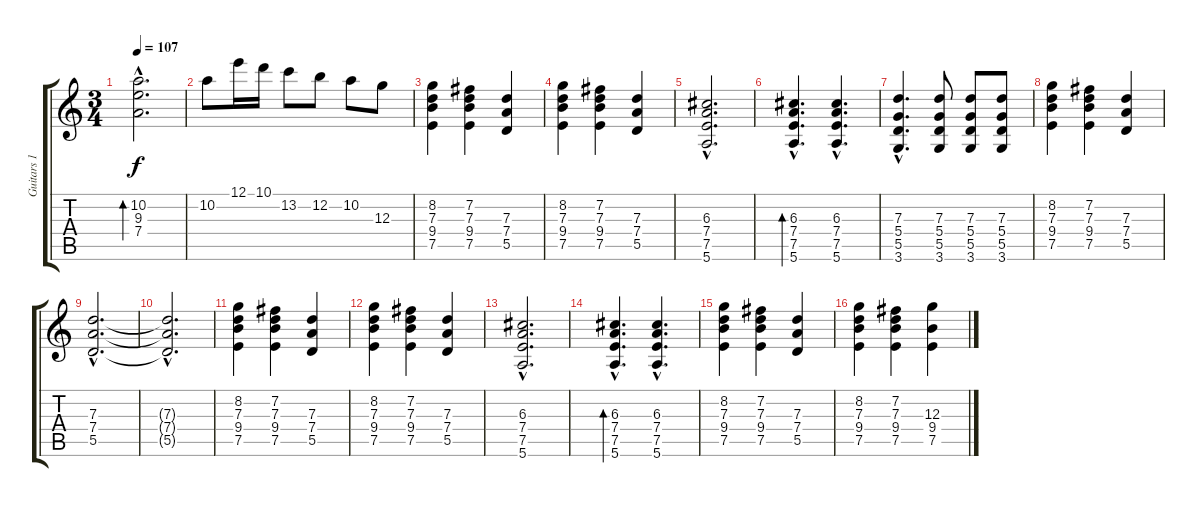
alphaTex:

\track ("Guitars 1" "Guitars 1") {instrument acousticguitarnylon}
\staff {score tabs}
\tuning (E4 B3 G3 D3 A2 E2) {hide}
\ts (3 4)
\tempo 107
\clef g2
\ks c
(10.2{hac} 9.3{hac} 7.4{hac}).2{d bd 240 dy f} |
10.2.8 12.1.16 10.1.16 13.2.8 12.2.8 10.2.8 12.3.8 |
(8.2 7.3 9.4 7.5).4 (7.2 7.3 9.4 7.5).4 (7.3 7.4 5.5).4 |
(8.2 7.3 9.4 7.5).4 (7.2 7.3 9.4 7.5).4 (7.3 7.4 5.5).4 |
(6.3{hac} 7.4{hac} 7.5{hac} 5.6{hac}).2{d} |
(6.3{hac} 7.4{hac} 7.5{hac} 5.6{hac}).4{d bd 120} (6.3{hac} 7.4{hac} 7.5{hac} 5.6{hac}).4{d} |
(7.3{hac} 5.4{hac} 5.5{hac} 3.6{hac}).4{d} (7.3 5.4 5.5 3.6).8 (7.3 5.4 5.5 3.6).8 (7.3 5.4 5.5 3.6).8 |
(8.2 7.3 9.4 7.5).4 (7.2 7.3 9.4 7.5).4 (7.3 7.4 5.5).4 |
(7.3{hac} 7.4{hac} 5.5{hac}).2{d} |
(7.3{hac t} 7.4{hac t} 5.5{hac t}).2{d} |
(8.2 7.3 9.4 7.5).4 (7.2 7.3 9.4 7.5).4 (7.3 7.4 5.5).4 |
(8.2 7.3 9.4 7.5).4 (7.2 7.3 9.4 7.5).4 (7.3 7.4 5.5).4 |
(6.3{hac} 7.4{hac} 7.5{hac} 5.6{hac}).2{d} |
(6.3{hac} 7.4{hac} 7.5{hac} 5.6{hac}).4{d bd 120} (6.3{hac} 7.4{hac} 7.5{hac} 5.6{hac}).4{d} |
(8.2 7.3 9.4 7.5).4 (7.2 7.3 9.4 7.5).4 (7.3 7.4 5.5).4 |
(8.2 7.3 9.4 7.5).4 (7.2 7.3 9.4 7.5).4 (12.3 9.4 7.5).4
